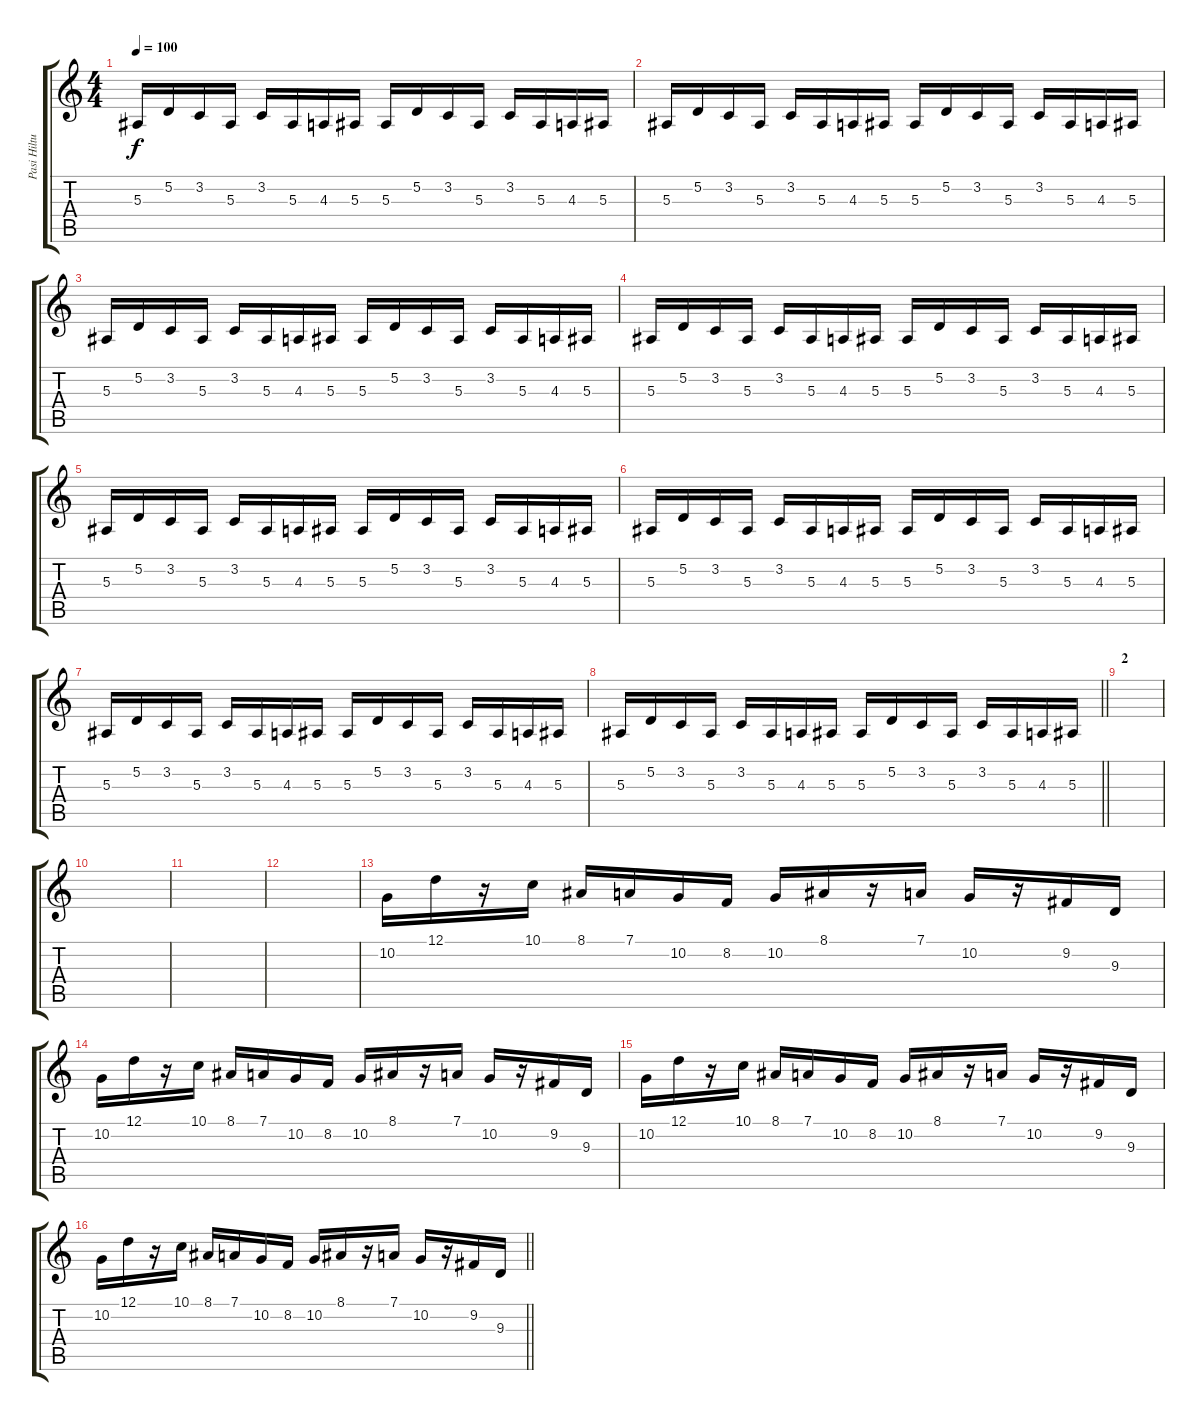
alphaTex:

\track ("Pasi Hiltula" "Pasi Hiltu") {instrument pad1newage}
\staff {score tabs}
\tuning (D4 A3 F3 C3 G2 D2) {hide}
\ts (4 4)
\tempo 100
\clef g2
\ks c
5.3.16{dy f instrument pad1newage} 5.2.16 3.2.16 5.3.16 3.2.16 5.3.16 4.3.16 5.3.16 5.3.16 5.2.16 3.2.16 5.3.16 3.2.16 5.3.16 4.3.16 5.3.16 |
5.3.16 5.2.16 3.2.16 5.3.16 3.2.16 5.3.16 4.3.16 5.3.16 5.3.16 5.2.16 3.2.16 5.3.16 3.2.16 5.3.16 4.3.16 5.3.16 |
5.3.16 5.2.16 3.2.16 5.3.16 3.2.16 5.3.16 4.3.16 5.3.16 5.3.16 5.2.16 3.2.16 5.3.16 3.2.16 5.3.16 4.3.16 5.3.16 |
5.3.16 5.2.16 3.2.16 5.3.16 3.2.16 5.3.16 4.3.16 5.3.16 5.3.16 5.2.16 3.2.16 5.3.16 3.2.16 5.3.16 4.3.16 5.3.16 |
5.3.16 5.2.16 3.2.16 5.3.16 3.2.16 5.3.16 4.3.16 5.3.16 5.3.16 5.2.16 3.2.16 5.3.16 3.2.16 5.3.16 4.3.16 5.3.16 |
5.3.16 5.2.16 3.2.16 5.3.16 3.2.16 5.3.16 4.3.16 5.3.16 5.3.16 5.2.16 3.2.16 5.3.16 3.2.16 5.3.16 4.3.16 5.3.16 |
5.3.16 5.2.16 3.2.16 5.3.16 3.2.16 5.3.16 4.3.16 5.3.16 5.3.16 5.2.16 3.2.16 5.3.16 3.2.16 5.3.16 4.3.16 5.3.16 |
\barLineRight lightlight
5.3.16 5.2.16 3.2.16 5.3.16 3.2.16 5.3.16 4.3.16 5.3.16 5.3.16 5.2.16 3.2.16 5.3.16 3.2.16 5.3.16 4.3.16 5.3.16 |
\section ("" "2")
|
|
|
|
10.2.16 12.1.16 r.16 10.1.16 8.1.16 7.1.16 10.2.16 8.2.16 10.2.16 8.1.16 r.16 7.1.16 10.2.16 r.16 9.2.16 9.3.16 |
10.2.16 12.1.16 r.16 10.1.16 8.1.16 7.1.16 10.2.16 8.2.16 10.2.16 8.1.16 r.16 7.1.16 10.2.16 r.16 9.2.16 9.3.16 |
10.2.16 12.1.16 r.16 10.1.16 8.1.16 7.1.16 10.2.16 8.2.16 10.2.16 8.1.16 r.16 7.1.16 10.2.16 r.16 9.2.16 9.3.16 |
\barLineRight lightlight
10.2.16 12.1.16 r.16 10.1.16 8.1.16 7.1.16 10.2.16 8.2.16 10.2.16 8.1.16 r.16 7.1.16 10.2.16 r.16 9.2.16 9.3.16
